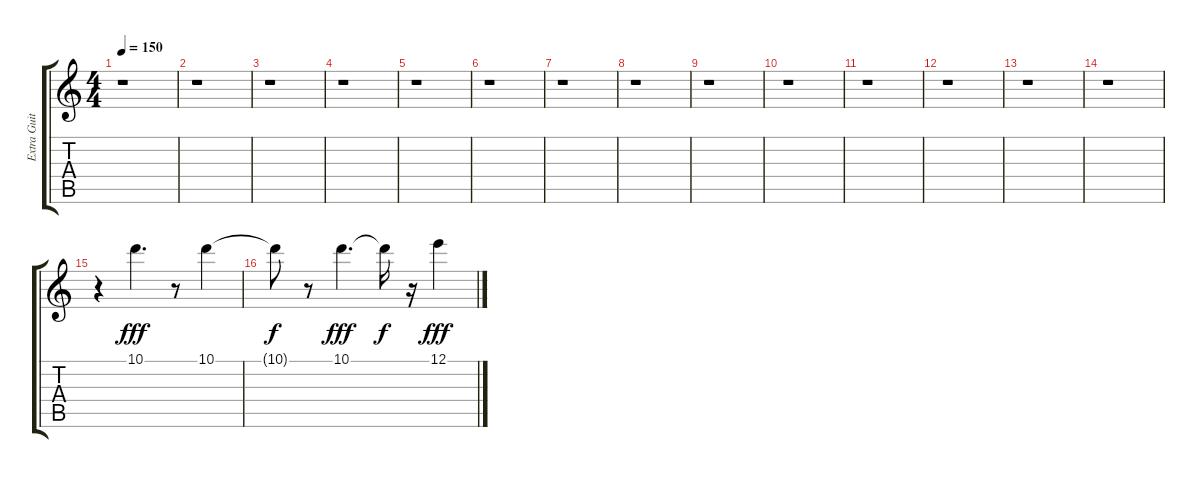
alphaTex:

\track ("Extra Guitar" "Extra Guit") {instrument electricguitarclean}
\staff {score tabs}
\tuning (E4 B3 G3 D3 A2 E2) {hide}
\ts (4 4)
\tempo 150
\clef g2
\ks c
r.1{dy fff} |
r.1 |
r.1 |
r.1 |
r.1 |
r.1 |
r.1 |
r.1 |
r.1 |
r.1 |
r.1 |
r.1 |
r.1 |
r.1 |
r.4 10.1.4{d} r.8 10.1.4 |
10.1{t}.8{dy f} r.8 10.1.4{d dy fff} 10.1{t}.16{dy f} r.16 12.1.4{dy fff}
